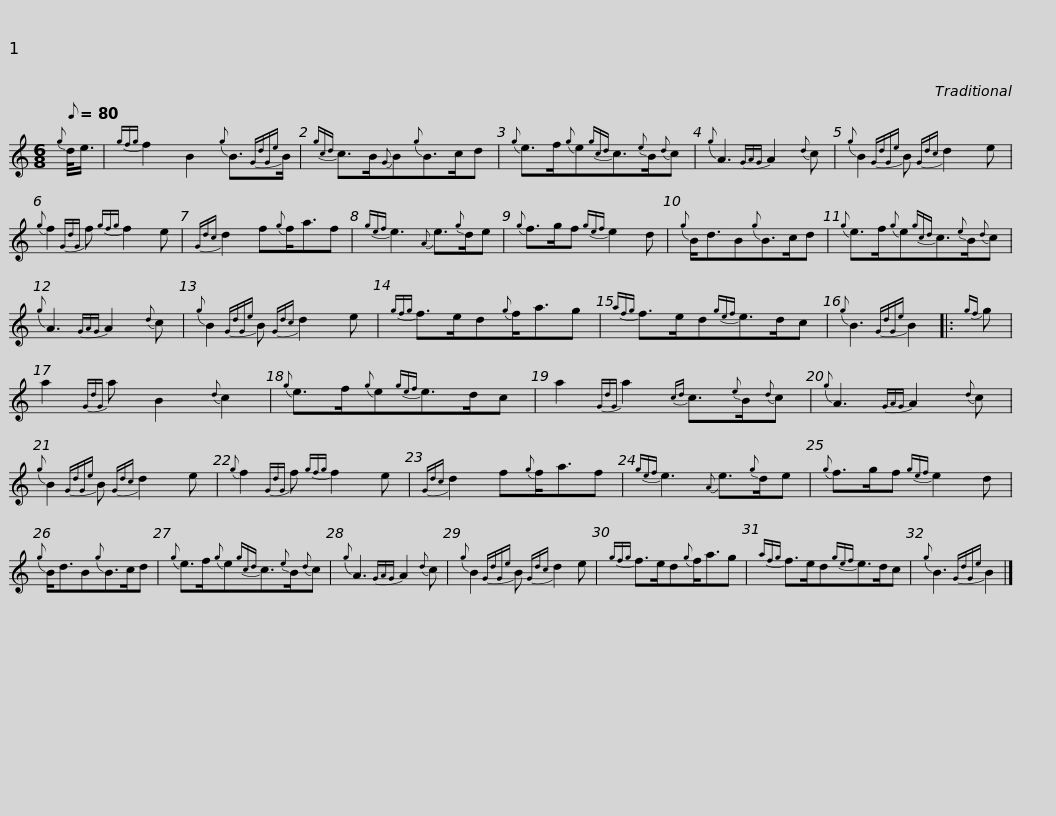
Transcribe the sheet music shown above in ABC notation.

X:1
L:1/8
Q:1/8=80
M:6/8
I:linebreak $
K:C
V:1 treble
V:1
{g} d/<e/ |{gfg} f2 B2{g} B3/2{GdGe}B/ |{gcd} c>B{G}B{g}B>cd |${g} e>f{g}e{gcd}c3/2{e}B/{d}c |{g} A3{GAG} A2{d} c | %5
{g} B2{GdGe} B{Gdc} d2 e |${g} f2{GdG} f{gfg} f2 e |{Gdc} d2 f{g}f<af |{gef} e3{A} e3/2{g}d/e |${g} f>gf{gef} e2 d | %10
{g} B<dB{g}B>cd |{g} e>f{g}e{gcd}c3/2{e}B/{d}c |${g} A3{GAG} A2{d} c |{g} B2{GdGe} B{Gdc} d2 e |{gfg} f>ed{g}f<ag |$ %15
{afg} f>ed{gef}e>dc |{g} B3{GdGe} B2 |:{gf} g |$ a2{GdG} a B2{d} c2 |{g} e>f{g}e{gef}e>dc | %20
 a2{GdG} a2{cd} c3/2{e}B/{d}c |${g} A3{GAG} A2{d} c |{g} B2{GdGe} B{Gdc} d2 e |{g} f2{GdG} f{gfg} f2 e |${Gdc} d2 f{g}f<af | %25
{gef} e3{A} e3/2{g}d/e |{g} f>gf{gef} e2 d |${g} B<dB{g}B>cd |{g} e>f{g}e{gcd}c3/2{e}B/{d}c |{g} A3{GAG} A2{d} c |$ %30
{g} B2{GdGe} B{Gdc} d2 e |{gfg} f>ed{g}f<ag |{afg} f>ed{gef}e>dc |${g} B3{GdGe} B2 |] %34
